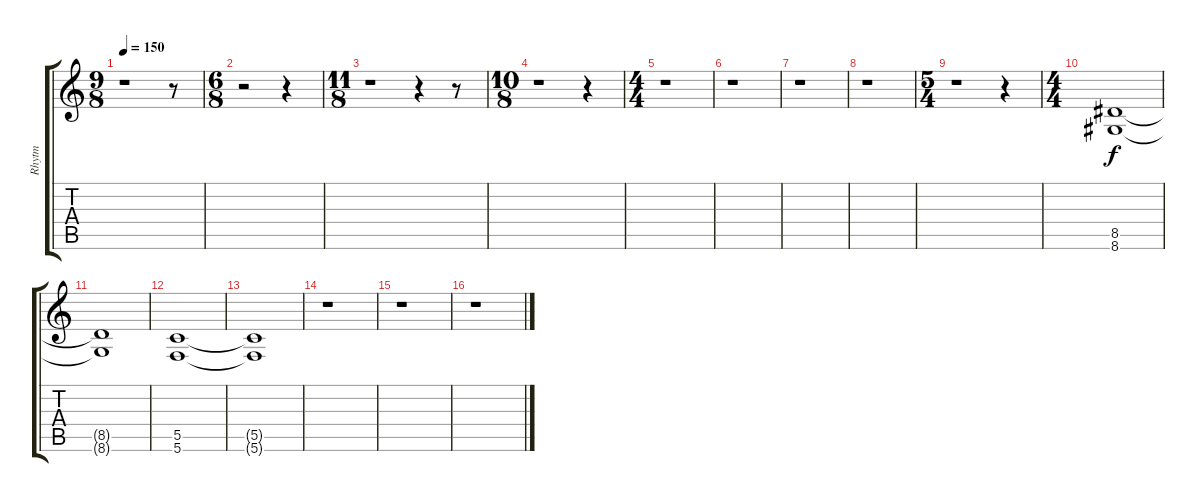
\track ("Rhytm" "Rhytm") {instrument distortionguitar}
\staff {score tabs}
\tuning (D4 A3 F3 C3 G2 C2) {hide}
\ts (9 8)
\tempo 150
\clef g2
\ks c
r.1{dy f} r.8 |
\ts (6 8)
r.2 r.4 |
\ts (11 8)
r.1 r.4 r.8 |
\ts (10 8)
r.1 r.4 |
\ts (4 4)
r.1 |
r.1 |
r.1 |
r.1 |
\ts (5 4)
r.1 r.4 |
\ts (4 4)
(8.5 8.6).1 |
(8.5{t} 8.6{t}).1 |
(5.5 5.6).1 |
(5.5{t} 5.6{t}).1 |
r.1 |
r.1 |
r.1
